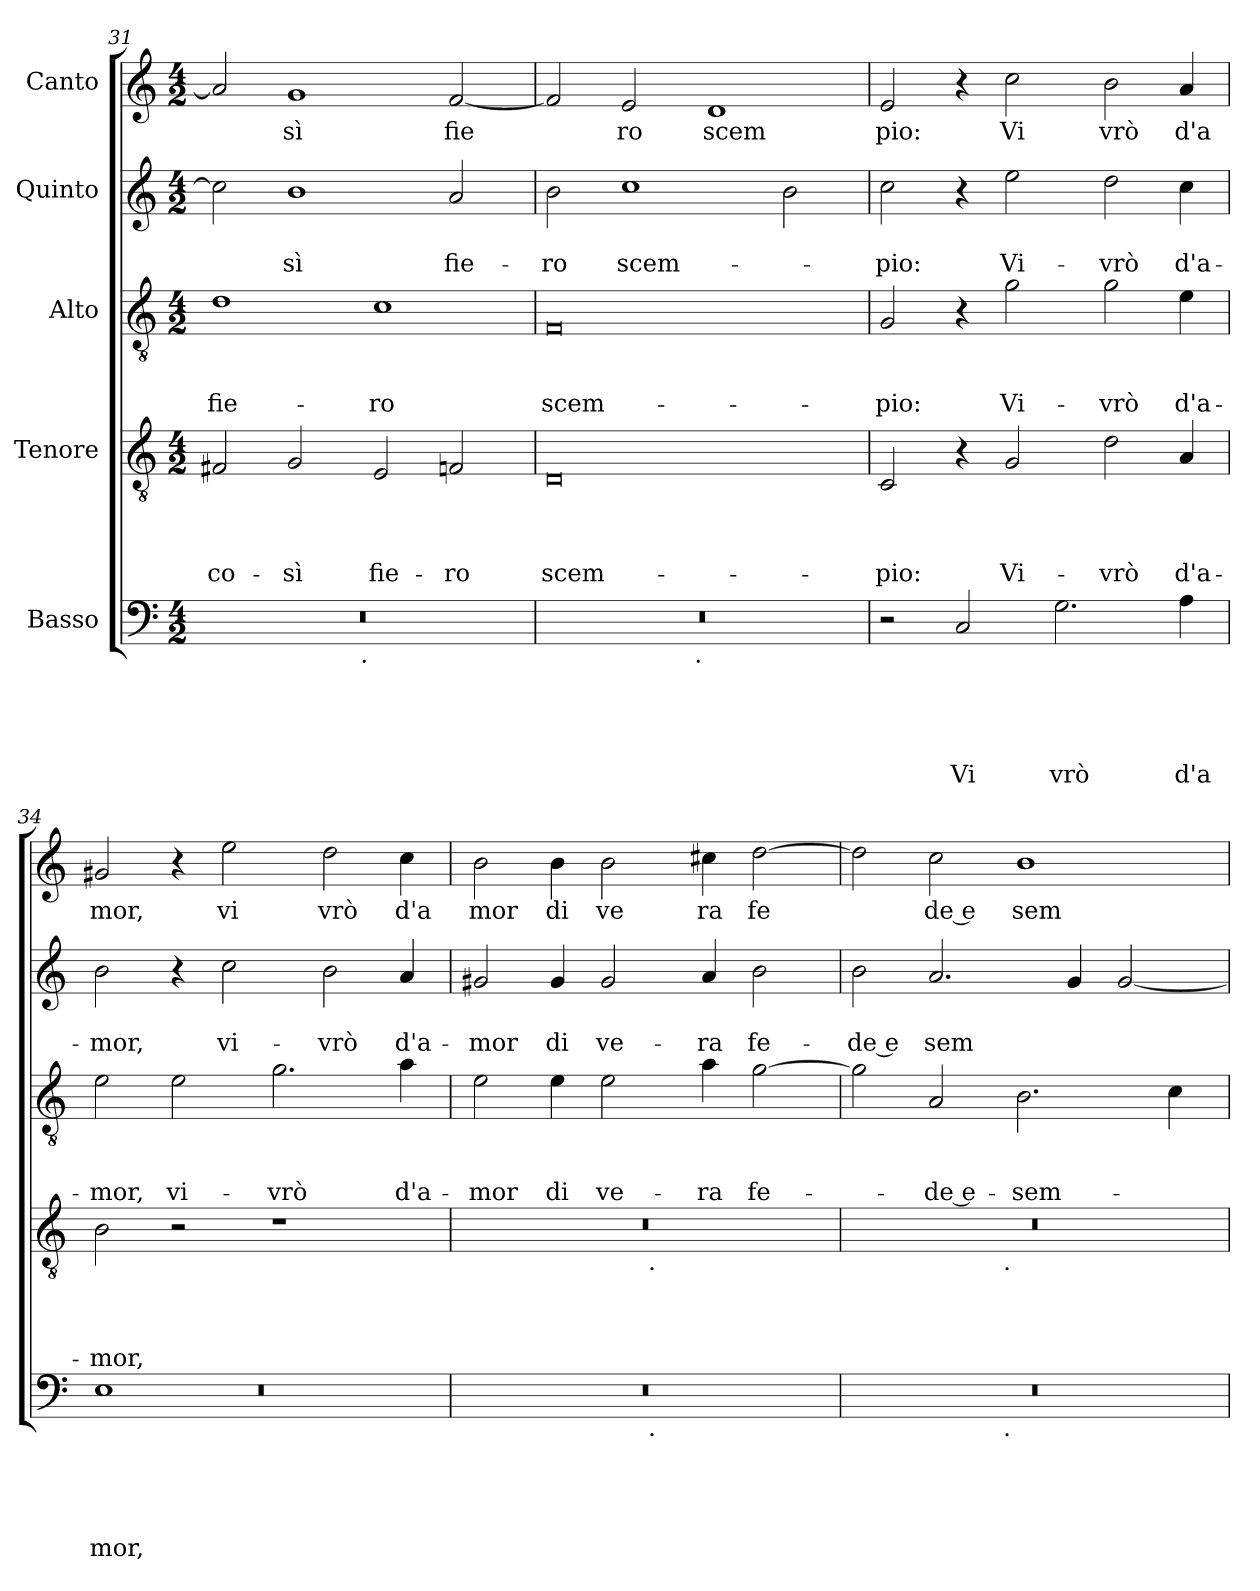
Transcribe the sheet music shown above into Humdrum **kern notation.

**kern	**text	**text	**text	**text	**text	**kern	**text	**text	**text	**text	**kern	**text	**text	**text	**kern	**text	**text	**kern	**text
*part5	*part5	*part5	*part5	*part5	*part5	*part4	*part4	*part4	*part4	*part4	*part3	*part3	*part3	*part3	*part2	*part2	*part2	*part1	*part1
*staff5	*staff5	*staff5	*staff5	*staff5	*staff5	*staff4	*staff4	*staff4	*staff4	*staff4	*staff3	*staff3	*staff3	*staff3	*staff2	*staff2	*staff2	*staff1	*staff1
*I"Basso	*	*	*	*	*	*I"Tenore	*	*	*	*	*I"Alto	*	*	*	*I"Quinto	*	*	*I"Canto	*
*clefF4	*	*	*	*	*	*clefGv2	*	*	*	*	*clefGv2	*	*	*	*clefG2	*	*	*clefG2	*
*k[]	*	*	*	*	*	*k[]	*	*	*	*	*k[]	*	*	*	*k[]	*	*	*k[]	*
*C:	*	*	*	*	*	*C:	*	*	*	*	*C:	*	*	*	*C:	*	*	*C:	*
*M4/2	*	*	*	*	*	*M4/2	*	*	*	*	*M4/2	*	*	*	*M4/2	*	*	*M4/2	*
=31	=31	=31	=31	=31	=31	=31	=31	=31	=31	=31	=31	=31	=31	=31	=31	=31	=31	=31	=31
!	!	!	!	!	!	!	!	!	!	!LO:LY:b	!	!	!	!LO:LY:b	!	!	!	!	!
*^	*	*	*	*	*	*	*	*	*	*	*	*	*	*	*	*	*	*	*
0r	2ryy	.	.	.	.	.	2F#X/	.	.	.	co-	1d	.	.	fie-	2cc\]	.	.	2a/]	.
!	!	!	!	!	!	!	!	!	!	!	!LO:LY:b	!	!	!	!	!	!	!LO:LY:b	!	!LO:LY:b
.	4...ryy	.	.	.	.	.	2G/	.	.	.	-sì	.	.	.	.	1b	.	-sì	1g	sì
!	!LO:TX:b:t=.	!	!	!	!	!	!	!	!	!	!	!	!	!	!	!	!	!	!	!
.	1ryy	.	.	.	.	.	.	.	.	.	.	.	.	.	.	.	.	.	.	.
!	!	!	!	!	!	!	!	!	!	!	!LO:LY:b	!	!	!	!LO:LY:b	!	!	!	!	!
.	.	.	.	.	.	.	2E/	.	.	.	fie-	1c	.	.	-ro	.	.	.	.	.
!	!	!	!	!	!	!	!	!	!	!	!LO:LY:b	!	!	!	!	!	!	!LO:LY:b	!	!LO:LY:b
.	.	.	.	.	.	.	2Fn/	.	.	.	-ro	.	.	.	.	2a/	.	fie-	[<2f/	fie
.	32ryy	.	.	.	.	.	.	.	.	.	.	.	.	.	.	.	.	.	.	.
=32	=32	=32	=32	=32	=32	=32	=32	=32	=32	=32	=32	=32	=32	=32	=32	=32	=32	=32	=32	=32
!	!	!	!	!	!	!	!	!	!	!	!LO:LY:b	!	!	!	!LO:LY:b	!	!	!LO:LY:b	!	!
0r	2ryy	.	.	.	.	.	0D	.	.	.	scem-	0F	.	.	scem-	2b\	.	-ro	2f/]	.
!	!	!	!	!	!	!	!	!	!	!	!	!	!	!	!	!	!	!LO:LY:b	!	!LO:LY:b
.	4...ryy	.	.	.	.	.	.	.	.	.	.	.	.	.	.	1cc	.	scem-	2e/	ro
!	!LO:TX:b:t=.	!	!	!	!	!	!	!	!	!	!	!	!	!	!	!	!	!	!	!
.	1ryy	.	.	.	.	.	.	.	.	.	.	.	.	.	.	.	.	.	.	.
!	!	!	!	!	!	!	!	!	!	!	!	!	!	!	!	!	!	!	!	!LO:LY:b
.	.	.	.	.	.	.	.	.	.	.	.	.	.	.	.	.	.	.	1d	scem
.	.	.	.	.	.	.	.	.	.	.	.	.	.	.	.	2b\	.	.	.	.
.	32ryy	.	.	.	.	.	.	.	.	.	.	.	.	.	.	.	.	.	.	.
=33	=33	=33	=33	=33	=33	=33	=33	=33	=33	=33	=33	=33	=33	=33	=33	=33	=33	=33	=33	=33
!	!	!	!	!	!	!	!	!	!	!	!LO:LY:b	!	!	!	!LO:LY:b	!	!	!LO:LY:b	!	!LO:LY:b
*v	*v	*	*	*	*	*	*	*	*	*	*	*	*	*	*	*	*	*	*	*
2r	.	.	.	.	.	2C/	.	.	.	-pio:	2G/	.	.	-pio:	2cc\	.	-pio:	2e/	pio:
!	!	!	!	!	!LO:LY:b	!	!	!	!	!	!	!	!	!	!	!	!	!	!
2C/	.	.	.	.	Vi	4r	.	.	.	.	4r	.	.	.	4r	.	.	4r	.
!	!	!	!	!	!	!	!	!	!	!LO:LY:b	!	!	!	!LO:LY:b	!	!	!LO:LY:b	!	!LO:LY:b
.	.	.	.	.	.	2G/	.	.	.	Vi-	2g\	.	.	Vi-	2ee\	.	Vi-	2cc\	Vi
!	!	!	!	!	!LO:LY:b	!	!	!	!	!	!	!	!	!	!	!	!	!	!
2.G\	.	.	.	.	vrò	.	.	.	.	.	.	.	.	.	.	.	.	.	.
!	!	!	!	!	!	!	!	!	!	!LO:LY:b	!	!	!	!LO:LY:b	!	!	!LO:LY:b	!	!LO:LY:b
.	.	.	.	.	.	2d\	.	.	.	-vrò	2g\	.	.	-vrò	2dd\	.	-vrò	2b\	vrò
!	!	!	!	!	!LO:LY:b	!	!	!	!	!LO:LY:b	!	!	!	!LO:LY:b	!	!	!LO:LY:b	!	!LO:LY:b
4A\	.	.	.	.	d'a	4A/	.	.	.	d'a-	4e\	.	.	d'a-	4cc\	.	d'a-	4a/	d'a
=34	=34	=34	=34	=34	=34	=34	=34	=34	=34	=34	=34	=34	=34	=34	=34	=34	=34	=34	=34
*^	*	*	*	*	*	*	*	*	*	*	*	*	*	*	*	*	*	*	*
*	*^	*	*	*	*	*	*	*	*	*	*	*	*	*	*	*	*	*	*	*
!	!	!LO:N:vis=1	!	!	!	!	!LO:LY:b	!	!	!	!	!LO:LY:b	!	!	!	!LO:LY:b	!	!	!LO:LY:b	!	!LO:LY:b
0ryy	1E	0r	.	.	.	.	mor,	2B\	.	.	.	-mor,	2e\	.	.	-mor,	2b\	.	-mor,	2g#X/	mor,
!	!	!	!	!	!	!	!	!	!	!	!	!	!	!	!	!LO:LY:b	!	!	!	!	!
.	.	.	.	.	.	.	.	2r	.	.	.	.	2e\	.	.	vi-	4r	.	.	4r	.
!	!	!	!	!	!	!	!	!	!	!	!	!	!	!	!	!	!	!	!LO:LY:b	!	!LO:LY:b
.	.	.	.	.	.	.	.	.	.	.	.	.	.	.	.	.	2cc\	.	vi-	2ee\	vi
!	!	!	!	!	!	!	!	!	!	!	!	!	!	!	!	!LO:LY:b	!	!	!	!	!
.	1ryy	.	.	.	.	.	.	1r	.	.	.	.	2.g\	.	.	-vrò	.	.	.	.	.
!	!	!	!	!	!	!	!	!	!	!	!	!	!	!	!	!	!	!	!LO:LY:b	!	!LO:LY:b
.	.	.	.	.	.	.	.	.	.	.	.	.	.	.	.	.	2b\	.	-vrò	2dd\	vrò
!	!	!	!	!	!	!	!	!	!	!	!	!	!	!	!	!LO:LY:b	!	!	!LO:LY:b	!	!LO:LY:b
.	.	.	.	.	.	.	.	.	.	.	.	.	4a\	.	.	d'a-	4a/	.	d'a-	4cc\	d'a
*v	*v	*v	*	*	*	*	*	*	*	*	*	*	*	*	*	*	*	*	*	*	*
=35	=35	=35	=35	=35	=35	=35	=35	=35	=35	=35	=35	=35	=35	=35	=35	=35	=35	=35	=35
!	!	!	!	!	!	!	!	!	!	!	!	!	!	!LO:LY:b	!	!	!LO:LY:b	!	!LO:LY:b
*^	*	*	*	*	*	*^	*	*	*	*	*	*	*	*	*	*	*	*	*
0r	2ryy	.	.	.	.	.	0r	2ryy	.	.	.	.	2e\	.	.	-mor	2g#X/	.	-mor	2b\	mor
!	!	!	!	!	!	!	!	!	!	!	!	!	!	!	!	!LO:LY:b	!	!	!LO:LY:b	!	!LO:LY:b
.	4...ryy	.	.	.	.	.	.	4...ryy	.	.	.	.	4e\	.	.	di	4g#/	.	di	4b\	di
!	!	!	!	!	!	!	!	!	!	!	!	!	!	!	!	!LO:LY:b	!	!	!LO:LY:b	!	!LO:LY:b
.	.	.	.	.	.	.	.	.	.	.	.	.	2e\	.	.	ve-	2g#/	.	ve-	2b\	ve
!	!	!	!	!	!	!	!	!LO:TX:b:t=.	!	!	!	!	!	!	!	!	!	!	!	!	!
!	!LO:TX:b:t=.	!	!	!	!	!	!	!	!	!	!	!	!	!	!	!	!	!	!	!	!
.	1ryy	.	.	.	.	.	.	1ryy	.	.	.	.	.	.	.	.	.	.	.	.	.
!	!	!	!	!	!	!	!	!	!	!	!	!	!	!	!	!LO:LY:b	!	!	!LO:LY:b	!	!LO:LY:b
.	.	.	.	.	.	.	.	.	.	.	.	.	4a\	.	.	-ra	4a/	.	-ra	4cc#X\	ra
!	!	!	!	!	!	!	!	!	!	!	!	!	!	!	!	!LO:LY:b	!	!	!LO:LY:b	!	!LO:LY:b
.	.	.	.	.	.	.	.	.	.	.	.	.	[>2g\	.	.	fe-	2b\	.	fe-	[>2dd\	fe
.	32ryy	.	.	.	.	.	.	32ryy	.	.	.	.	.	.	.	.	.	.	.	.	.
!!LO:PB:g=z
=36	=36	=36	=36	=36	=36	=36	=36	=36	=36	=36	=36	=36	=36	=36	=36	=36	=36	=36	=36	=36	=36
!	!	!	!	!	!	!	!	!	!	!	!	!	!	!	!	!	!	!	!LO:LY:b:rj	!	!
0r	2ryy	.	.	.	.	.	0r	2ryy	.	.	.	.	2g\]	.	.	.	2b\	.	-de e	2dd\]	.
!	!	!	!	!	!	!	!	!	!	!	!	!	!	!	!	!LO:LY:b:rj	!	!	!LO:LY:b	!	!LO:LY:b:rj
.	4...ryy	.	.	.	.	.	.	4...ryy	.	.	.	.	2A/	.	.	-de e-	2.a/	.	sem	2cc\	de e
!	!	!	!	!	!	!	!	!LO:TX:b:t=.	!	!	!	!	!	!	!	!	!	!	!	!	!
!	!LO:TX:b:t=.	!	!	!	!	!	!	!	!	!	!	!	!	!	!	!	!	!	!	!	!
.	1ryy	.	.	.	.	.	.	1ryy	.	.	.	.	.	.	.	.	.	.	.	.	.
!	!	!	!	!	!	!	!	!	!	!	!	!	!	!	!	!LO:LY:b	!	!	!	!	!LO:LY:b
.	.	.	.	.	.	.	.	.	.	.	.	.	2.B\	.	.	-sem-	.	.	.	1b	sem
.	.	.	.	.	.	.	.	.	.	.	.	.	.	.	.	.	4g/	.	.	.	.
.	.	.	.	.	.	.	.	.	.	.	.	.	.	.	.	.	[<2g/	.	.	.	.
.	.	.	.	.	.	.	.	.	.	.	.	.	4c\	.	.	.	.	.	.	.	.
.	32ryy	.	.	.	.	.	.	32ryy	.	.	.	.	.	.	.	.	.	.	.	.	.
*v	*v	*	*	*	*	*	*	*	*	*	*	*	*	*	*	*	*	*	*	*	*
*	*	*	*	*	*	*v	*v	*	*	*	*	*	*	*	*	*	*	*	*	*
=	=	=	=	=	=	=	=	=	=	=	=	=	=	=	=	=	=	=	=
*-	*-	*-	*-	*-	*-	*-	*-	*-	*-	*-	*-	*-	*-	*-	*-	*-	*-	*-	*-
